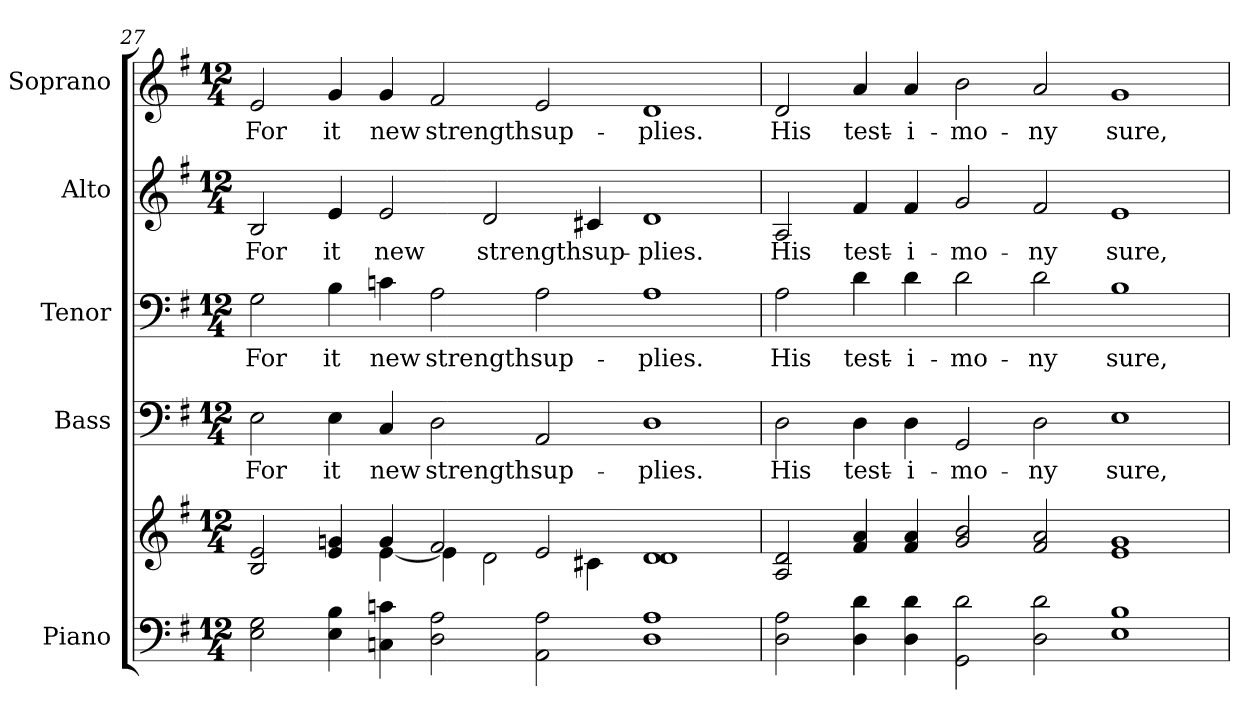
**kern	**kern	**kern	**text	**kern	**text	**kern	**text	**kern	**text
*part5	*part5	*part4	*part4	*part3	*part3	*part2	*part2	*part1	*part1
*staff6	*staff5	*staff4	*staff4	*staff3	*staff3	*staff2	*staff2	*staff1	*staff1
*I"Piano	*	*I"Bass	*	*I"Tenor	*	*I"Alto	*	*I"Soprano	*
*I'Pno.	*	*I'B.	*	*I'T.	*	*I'A.	*	*I'S.	*
!!LO:PB:g=z
*clefF4	*clefG2	*clefF4	*	*clefF4	*	*clefG2	*	*clefG2	*
*k[f#]	*k[f#]	*k[f#]	*	*k[f#]	*	*k[f#]	*	*k[f#]	*
*G:	*G:	*G:	*	*G:	*	*G:	*	*G:	*
*M12/4	*M12/4	*M12/4	*	*M12/4	*	*M12/4	*	*M12/4	*
=27	=27	=27	=27	=27	=27	=27	=27	=27	=27
*	*^	*	*	*	*	*	*	*	*
!	!	!	!	!LO:LY:b:color=#000000	!	!	!	!	!	!
!	!	!	!	!	!	!LO:LY:b:color=#000000	!	!	!	!
!	!	!	!	!	!	!	!	!LO:LY:b:color=#000000	!	!
!	!	!	!	!	!	!	!	!	!	!LO:LY:b:color=#000000
2Ei\ 2Gi	2Bi/ 2ei	2ryy	2Ei\	For	2Gi\	For	2Bi/	For	2ei/	For
!	!	!	!	!LO:LY:b:color=#000000	!	!	!	!	!	!
!	!	!	!	!	!	!LO:LY:b:color=#000000	!	!	!	!
!	!	!	!	!	!	!	!	!LO:LY:b:color=#000000	!	!
!	!	!	!	!	!	!	!	!	!	!LO:LY:b:color=#000000
4Ei\ 4Bi	4ei/ 4gni	4ryy	4Ei\	it	4Bi\	it	4ei/	it	4gi/	it
!	!	!	!	!LO:LY:b:color=#000000	!	!	!	!	!	!
!	!	!	!	!	!	!LO:LY:b:color=#000000	!	!	!	!
!	!	!	!	!	!	!	!	!LO:LY:b:color=#000000	!	!
!	!	!	!	!	!	!	!	!	!	!LO:LY:b:color=#000000
4Cni\ 4cni	4gi/	[<4ei\	4Ci/	new	4cni\	new	2ei/	new	4gi/	new
!	!	!	!	!LO:LY:b:color=#000000	!	!	!	!	!	!
!	!	!	!	!	!	!LO:LY:b:color=#000000	!	!	!	!
!	!	!	!	!	!	!	!	!	!	!LO:LY:b:color=#000000
2Di\ 2Ai	2f#i/	4ei\]	2Di\	strength	2Ai\	strength	.	.	2f#i/	strength
!	!	!	!	!	!	!	!	!LO:LY:b:color=#000000	!	!
.	.	2di\	.	.	.	.	2di/	strength	.	.
!	!	!	!	!LO:LY:b:color=#000000	!	!	!	!	!	!
!	!	!	!	!	!	!LO:LY:b:color=#000000	!	!	!	!
!	!	!	!	!	!	!	!	!	!	!LO:LY:b:color=#000000
2AAi\ 2Ai	2ei/	.	2AAi/	sup-	2Ai\	sup-	.	.	2ei/	sup-
!	!	!	!	!	!	!	!	!LO:LY:b:color=#000000	!	!
.	.	4c#Xi\	.	.	.	.	4c#Xi/	sup-	.	.
!	!	!	!	!LO:LY:b:color=#000000	!	!	!	!	!	!
!	!	!	!	!	!	!LO:LY:b:color=#000000	!	!	!	!
!	!	!	!	!	!	!	!	!LO:LY:b:color=#000000	!	!
!	!	!	!	!	!	!	!	!	!	!LO:LY:b:color=#000000
1Di 1Ai	1di 1di	1ryy	1Di	-plies.	1Ai	-plies.	1di	-plies.	1di	-plies.
*	*v	*v	*	*	*	*	*	*	*	*
=28	=28	=28	=28	=28	=28	=28	=28	=28	=28
*	*^	*	*	*	*	*	*	*	*
!	!	!	!	!LO:LY:b:color=#000000	!	!	!	!	!	!
*	*v	*v	*	*	*	*	*	*	*	*
*	*^	*	*	*	*	*	*	*	*
!	!	!	!	!	!	!LO:LY:b:color=#000000	!	!	!	!
*	*v	*v	*	*	*	*	*	*	*	*
*	*^	*	*	*	*	*	*	*	*
!	!	!	!	!	!	!	!	!LO:LY:b:color=#000000	!	!
*	*v	*v	*	*	*	*	*	*	*	*
*	*^	*	*	*	*	*	*	*	*
!	!	!	!	!	!	!	!	!	!	!LO:LY:b:color=#000000
*	*v	*v	*	*	*	*	*	*	*	*
2Di\ 2Ai	2Ai/ 2di	2Di\	His	2Ai\	His	2Ai/	His	2di/	His
!	!	!	!LO:LY:b:color=#000000	!	!	!	!	!	!
!	!	!	!	!	!LO:LY:b:color=#000000	!	!	!	!
!	!	!	!	!	!	!	!LO:LY:b:color=#000000	!	!
!	!	!	!	!	!	!	!	!	!LO:LY:b:color=#000000
4Di\ 4di	4f#i/ 4ai	4Di\	test-	4di\	test-	4f#i/	test-	4ai/	test-
!	!	!	!LO:LY:b:color=#000000	!	!	!	!	!	!
!	!	!	!	!	!LO:LY:b:color=#000000	!	!	!	!
!	!	!	!	!	!	!	!LO:LY:b:color=#000000	!	!
!	!	!	!	!	!	!	!	!	!LO:LY:b:color=#000000
4Di\ 4di	4f#i/ 4ai	4Di\	-i-	4di\	-i-	4f#i/	-i-	4ai/	-i-
!	!	!	!LO:LY:b:color=#000000	!	!	!	!	!	!
!	!	!	!	!	!LO:LY:b:color=#000000	!	!	!	!
!	!	!	!	!	!	!	!LO:LY:b:color=#000000	!	!
!	!	!	!	!	!	!	!	!	!LO:LY:b:color=#000000
2GGi\ 2di	2gi/ 2bi	2GGi/	-mo-	2di\	-mo-	2gi/	-mo-	2bi\	-mo-
!	!	!	!LO:LY:b:color=#000000	!	!	!	!	!	!
!	!	!	!	!	!LO:LY:b:color=#000000	!	!	!	!
!	!	!	!	!	!	!	!LO:LY:b:color=#000000	!	!
!	!	!	!	!	!	!	!	!	!LO:LY:b:color=#000000
2Di\ 2di	2f#i/ 2ai	2Di\	-ny	2di\	-ny	2f#i/	-ny	2ai/	-ny
!	!	!	!LO:LY:b:color=#000000	!	!	!	!	!	!
!	!	!	!	!	!LO:LY:b:color=#000000	!	!	!	!
!	!	!	!	!	!	!	!LO:LY:b:color=#000000	!	!
!	!	!	!	!	!	!	!	!	!LO:LY:b:color=#000000
1Ei 1Bi	1ei 1gi	1Ei	sure,	1Bi	sure,	1ei	sure,	1gi	sure,
=	=	=	=	=	=	=	=	=	=
*-	*-	*-	*-	*-	*-	*-	*-	*-	*-
